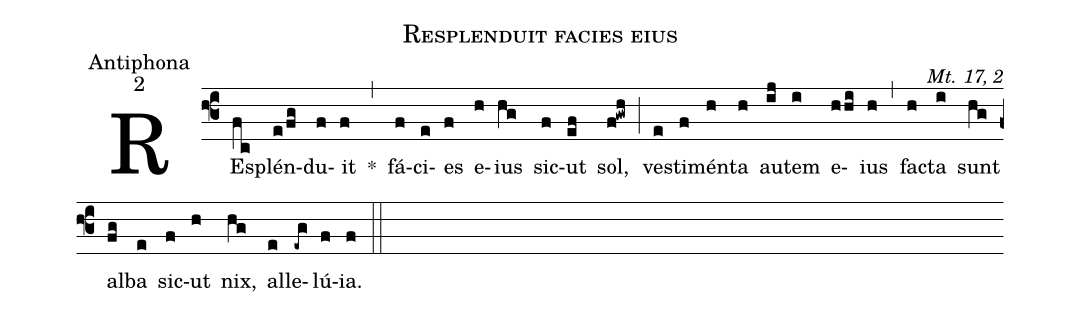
name:Resplenduit facies eius;
office-part:Antiphona;
mode:2;
commentary:Mt. 17, 2;
%%
(f3)
RE(fc)splén(e/fg)du(f)it(f) *(,)
fá(f)ci(e)es(f) e(h)ius(hg) sic(f)ut(ef) sol,(f!gwh) (;)
ves(e)ti(f)mén(h)ta(h) au(ij)tem(i) e(hhi)ius(h) (,)
fac(h)ta(i) sunt(hg) al(fg)ba(e) sic(f)ut(h) nix,(hg) al(e)le(-eg)lú(f)ia.(f) (::)
